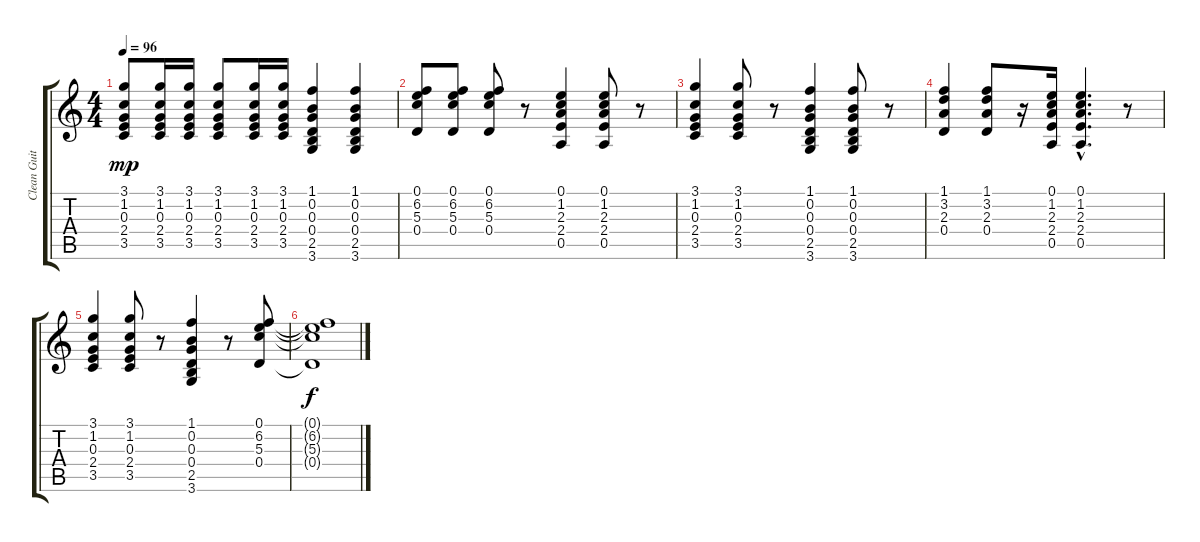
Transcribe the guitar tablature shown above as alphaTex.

\track ("Clean Guitar" "Clean Guit") {instrument electricguitarjazz}
\staff {score tabs}
\tuning (E4 B3 G3 D3 A2 E2) {hide}
\ts (4 4)
\tempo 96
\clef g2
\ks c
(3.1 1.2 0.3 2.4 3.5).8{dy mp} (3.1 1.2 0.3 2.4 3.5).16 (3.1 1.2 0.3 2.4 3.5).16 (3.1 1.2 0.3 2.4 3.5).8 (3.1 1.2 0.3 2.4 3.5).16 (3.1 1.2 0.3 2.4 3.5).16 (1.1 0.2 0.3 0.4 2.5 3.6).4 (1.1 0.2 0.3 0.4 2.5 3.6).4 |
(0.1 6.2 5.3 0.4).8 (0.1 6.2 5.3 0.4).8 (0.1 6.2 5.3 0.4).8 r.8 (0.1 1.2 2.3 2.4 0.5).4 (0.1 1.2 2.3 2.4 0.5).8 r.8 |
(3.1 1.2 0.3 2.4 3.5).4 (3.1 1.2 0.3 2.4 3.5).8 r.8 (1.1 0.2 0.3 0.4 2.5 3.6).4 (1.1 0.2 0.3 0.4 2.5 3.6).8 r.8 |
(1.1 3.2 2.3 0.4).4 (1.1 3.2 2.3 0.4).8 r.16 (0.1 1.2 2.3 2.4 0.5).16 (0.1{hac} 1.2{hac} 2.3{hac} 2.4{hac} 0.5{hac}).4{d} r.8 |
(3.1 1.2 0.3 2.4 3.5).4 (3.1 1.2 0.3 2.4 3.5).8 r.8 (1.1 0.2 0.3 0.4 2.5 3.6).4 r.8 (0.1 6.2 5.3 0.4).8 |
(0.1{t} 6.2{t} 5.3{t} 0.4{t}).1{dy f}
